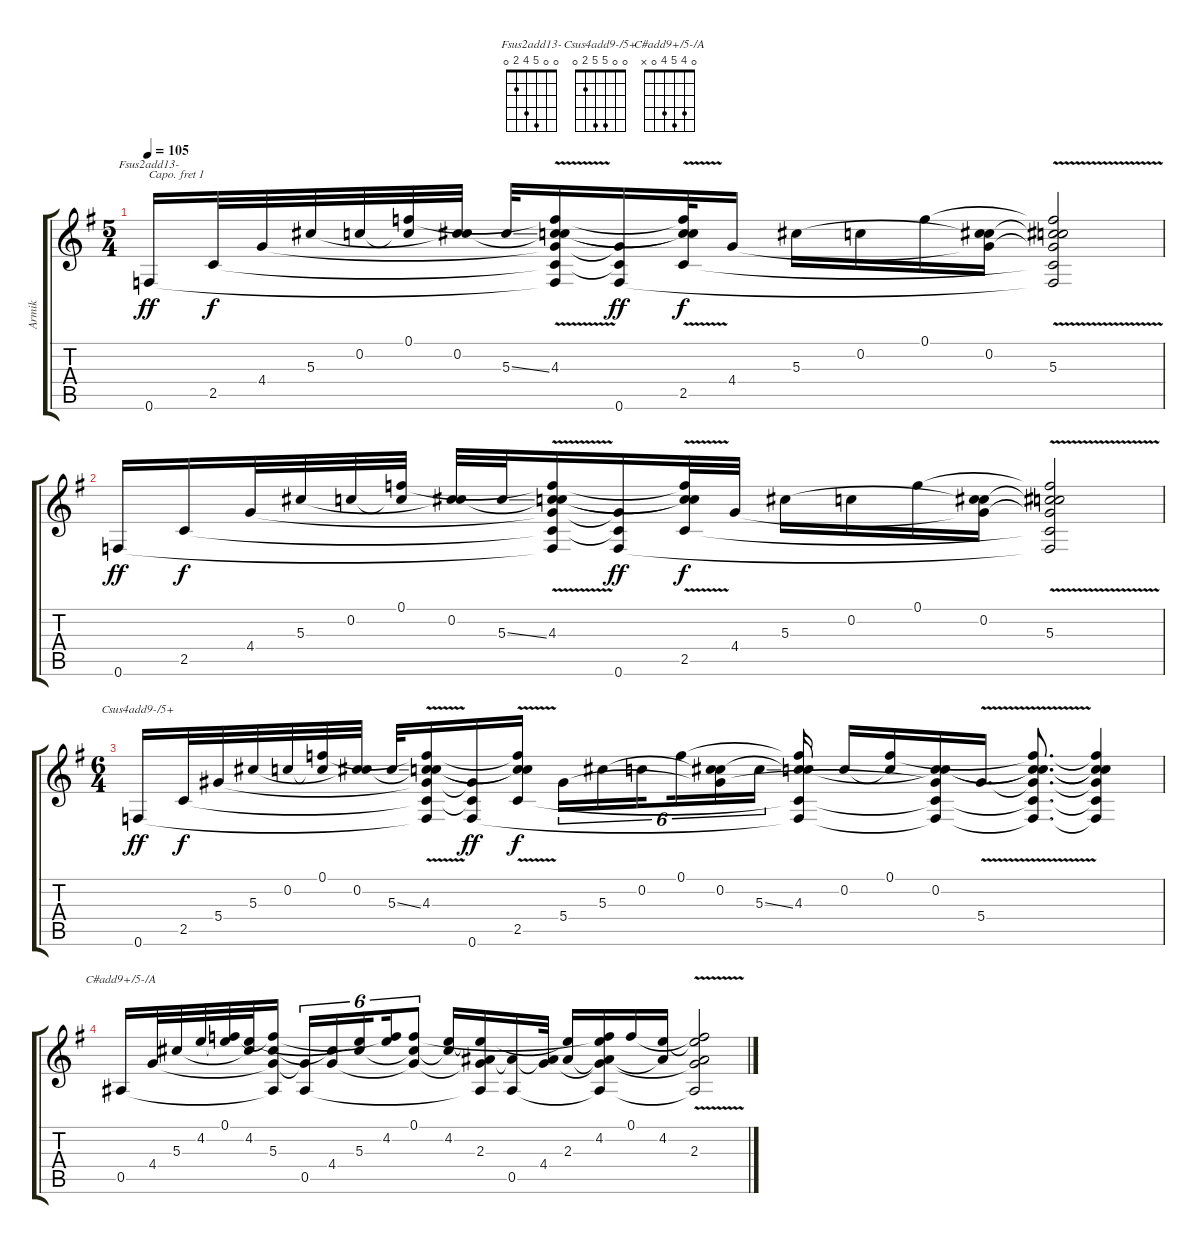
\track ("Armik" "Armik") {instrument acousticguitarnylon}
\staff {score tabs}
\capo 1
\tuning (E4 B3 G3 D3 A2 E2) {hide}
\chord ("Fsus2add13-" 0 0 5 4 2 0)
\chord ("Csus4add9-/5+" 0 0 5 5 2 0)
\chord ("C#add9+/5-/A" 0 4 5 4 0 x)
\ts (5 4)
\tempo 105
\clef g2
\ks eminor
0.6.16{ch "Fsus2add13-" dy ff instrument acousticguitarnylon} 2.5.32{dy f} 4.4.32 5.3.32 0.2.32 (0.1 0.2{t}).32 (0.2 5.3{t}).32 5.3{ss}.32 (0.1{t} 0.2{t} 4.3{v} 4.4{t} 2.5{t} 0.6{t}).16 (4.4{t} 2.5{t} 0.6).16{dy ff} (0.1{t} 0.2{t} 4.3{t} 2.5).32{dy f} 4.4.16 5.3.16 0.2.16 0.1.16 (0.2 5.3{t} 4.4{t}).16 (0.1{t} 0.2{t} 5.3{v} 4.4{t} 2.5{t} 0.6{t}).2 |
0.6.16{dy ff} 2.5.16{dy f} 4.4.32 5.3.32 0.2.32 (0.1 0.2{t}).32 (0.2 5.3{t}).32 5.3{ss}.32 (0.1{t} 0.2{t} 4.3{v} 4.4{t} 2.5{t} 0.6{t}).16 (4.4{t} 2.5{t} 0.6).16{dy ff} (0.1{t} 0.2{t} 4.3{t} 2.5).32{dy f} 4.4.32 5.3.16 0.2.16 0.1.16 (0.2 5.3{t} 4.4{t}).16 (0.1{t} 0.2{t} 5.3{v} 4.4{t} 2.5{t} 0.6{t}).2 |
\ts (6 4)
0.6.16{ch "Csus4add9-/5+" dy ff} 2.5.32{dy f} 5.4.32 5.3.32 0.2.32 (0.1 0.2{t}).32 (0.2 5.3{t}).32 5.3{ss}.32 (0.1{t} 0.2{t} 4.3{v} 5.4{t} 2.5{t} 0.6{t}).16 (5.4{t} 2.5{t} 0.6).16{dy ff} (0.1{t} 0.2{t} 4.3{t} 2.5).16{dy f beam splitsecondary} 5.4.16{tu (6 4)} 5.3.16{tu (6 4)} 0.2.16{tu (6 4) beam splitsecondary} 0.1.16{tu (6 4)} (0.2 5.3{t} 5.4{t}).16{tu (6 4)} 5.3{ss}.16{tu (6 4) beam splitsecondary} (0.1{t} 0.2{t} 4.3 2.5{t} 0.6{t}).16 0.2.16 (0.1 0.2{t}).16 (0.2 4.3{t} 5.4{t} 2.5{t} 0.6{t}).16 5.4{v}.16{d} (0.1{t} 0.2{t} 4.3{t} 5.4{t} 2.5{t} 0.6{t}).8{d} (0.1{t} 0.2{t} 4.3{t} 5.4{t} 2.5{t} 0.6{t}).4 |
0.5.16{ch "C#add9+/5-/A"} 4.4.32 5.3.32 4.2.32 (0.1 4.2{t}).32 (4.2 5.3{t}).32 (0.1{t} 5.3 4.4{t} 0.5{t}).16{beam splitsecondary} (4.4{t} 0.5).16{tu (6 4)} (5.3{t} 4.4).16{tu (6 4)} (4.2{t} 5.3).16{tu (6 4) beam splitsecondary} (0.1{t} 4.2).16{tu (6 4)} (0.1 5.3{t} 4.4{t}).8{tu (6 4)} (4.2 5.3{t}).16 (4.2{t} 2.3 4.4{t} 0.5{t}).16 (2.3{t} 0.5).16 (2.3{t} 4.4).32 (4.2{t} 2.3).16 (0.1{t} 4.2 2.3{t} 4.4{t} 0.5{t}).16 0.1.16 (4.2 2.3{t}).16 (0.1{t} 4.2{t} 2.3{v} 4.4{t} 0.5{t}).2
